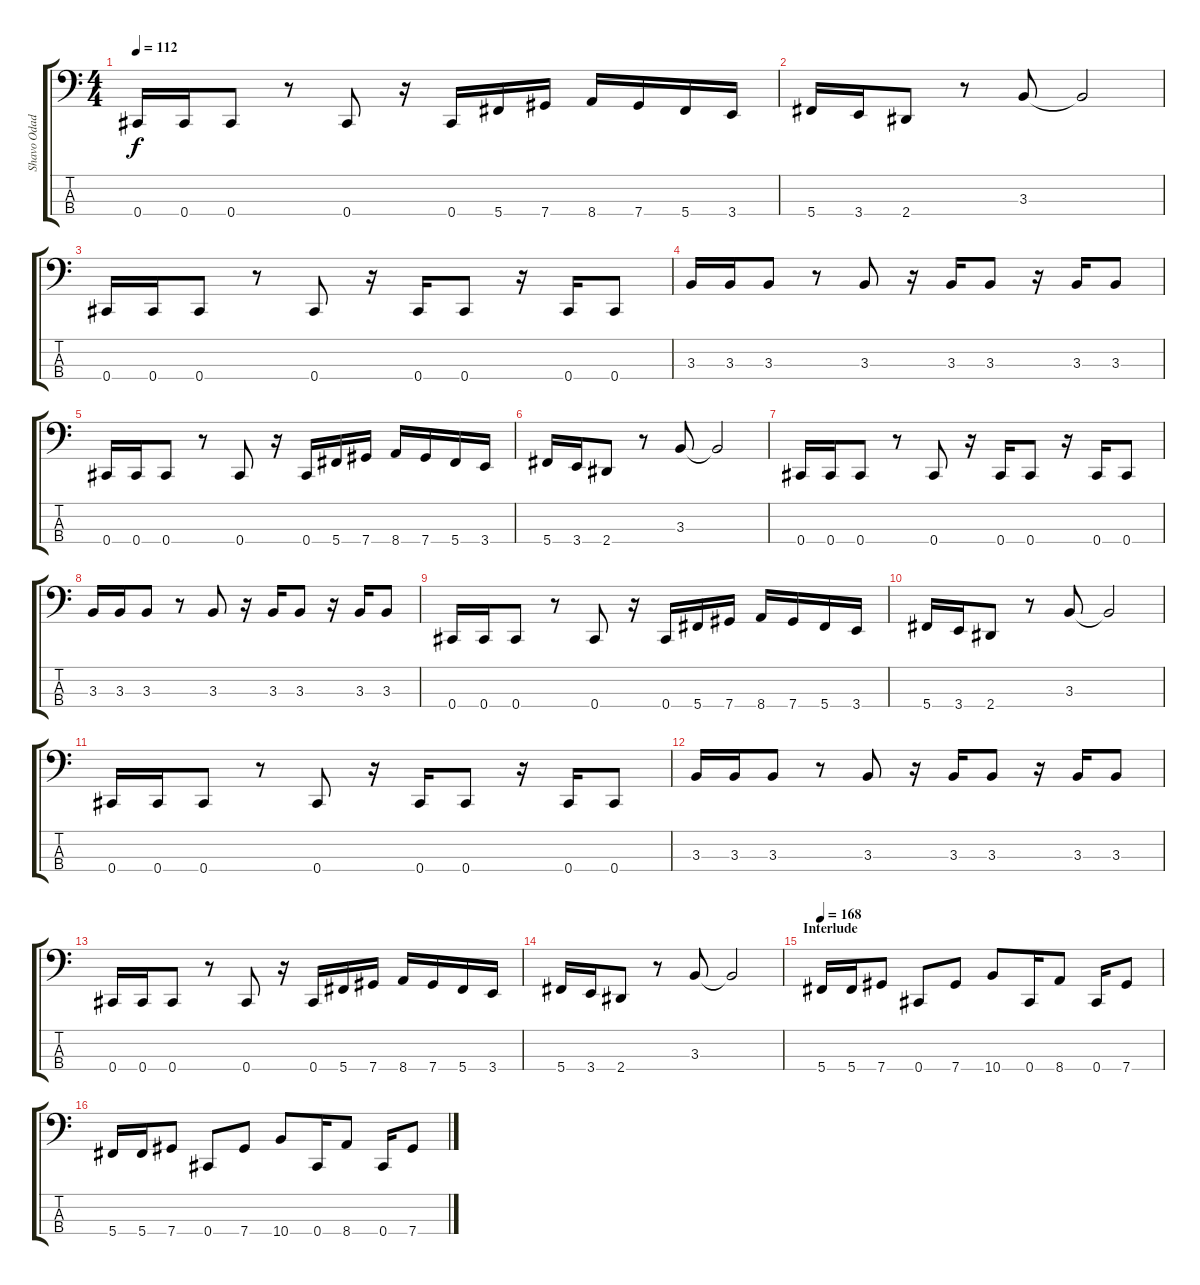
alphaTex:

\track ("Shavo Odadjian" "Shavo Odad") {instrument electricbassfinger}
\staff {score tabs}
\tuning (Gb2 Db2 Ab1 Db1) {hide}
\ts (4 4)
\tempo 112
\clef f4
\ks c
0.4.16{dy f} 0.4.16 0.4.8 r.8 0.4.8 r.16 0.4.16 5.4.16 7.4.16 8.4.16 7.4.16 5.4.16 3.4.16 |
5.4.16 3.4.16 2.4.8 r.8 3.3.8 3.3{t}.2 |
0.4.16 0.4.16 0.4.8 r.8 0.4.8 r.16 0.4.16 0.4.8 r.16 0.4.16 0.4.8 |
3.3.16 3.3.16 3.3.8 r.8 3.3.8 r.16 3.3.16 3.3.8 r.16 3.3.16 3.3.8 |
0.4.16 0.4.16 0.4.8 r.8 0.4.8 r.16 0.4.16 5.4.16 7.4.16 8.4.16 7.4.16 5.4.16 3.4.16 |
5.4.16 3.4.16 2.4.8 r.8 3.3.8 3.3{t}.2 |
0.4.16 0.4.16 0.4.8 r.8 0.4.8 r.16 0.4.16 0.4.8 r.16 0.4.16 0.4.8 |
3.3.16 3.3.16 3.3.8 r.8 3.3.8 r.16 3.3.16 3.3.8 r.16 3.3.16 3.3.8 |
0.4.16 0.4.16 0.4.8 r.8 0.4.8 r.16 0.4.16 5.4.16 7.4.16 8.4.16 7.4.16 5.4.16 3.4.16 |
5.4.16 3.4.16 2.4.8 r.8 3.3.8 3.3{t}.2 |
0.4.16 0.4.16 0.4.8 r.8 0.4.8 r.16 0.4.16 0.4.8 r.16 0.4.16 0.4.8 |
3.3.16 3.3.16 3.3.8 r.8 3.3.8 r.16 3.3.16 3.3.8 r.16 3.3.16 3.3.8 |
0.4.16 0.4.16 0.4.8 r.8 0.4.8 r.16 0.4.16 5.4.16 7.4.16 8.4.16 7.4.16 5.4.16 3.4.16 |
5.4.16 3.4.16 2.4.8 r.8 3.3.8 3.3{t}.2 |
\section ("" "Interlude")
\tempo 168
5.4.16 5.4.16 7.4.8 0.4.8 7.4.8 10.4.8 0.4.16 8.4.8 0.4.16 7.4.8 |
5.4.16 5.4.16 7.4.8 0.4.8 7.4.8 10.4.8 0.4.16 8.4.8 0.4.16 7.4.8
